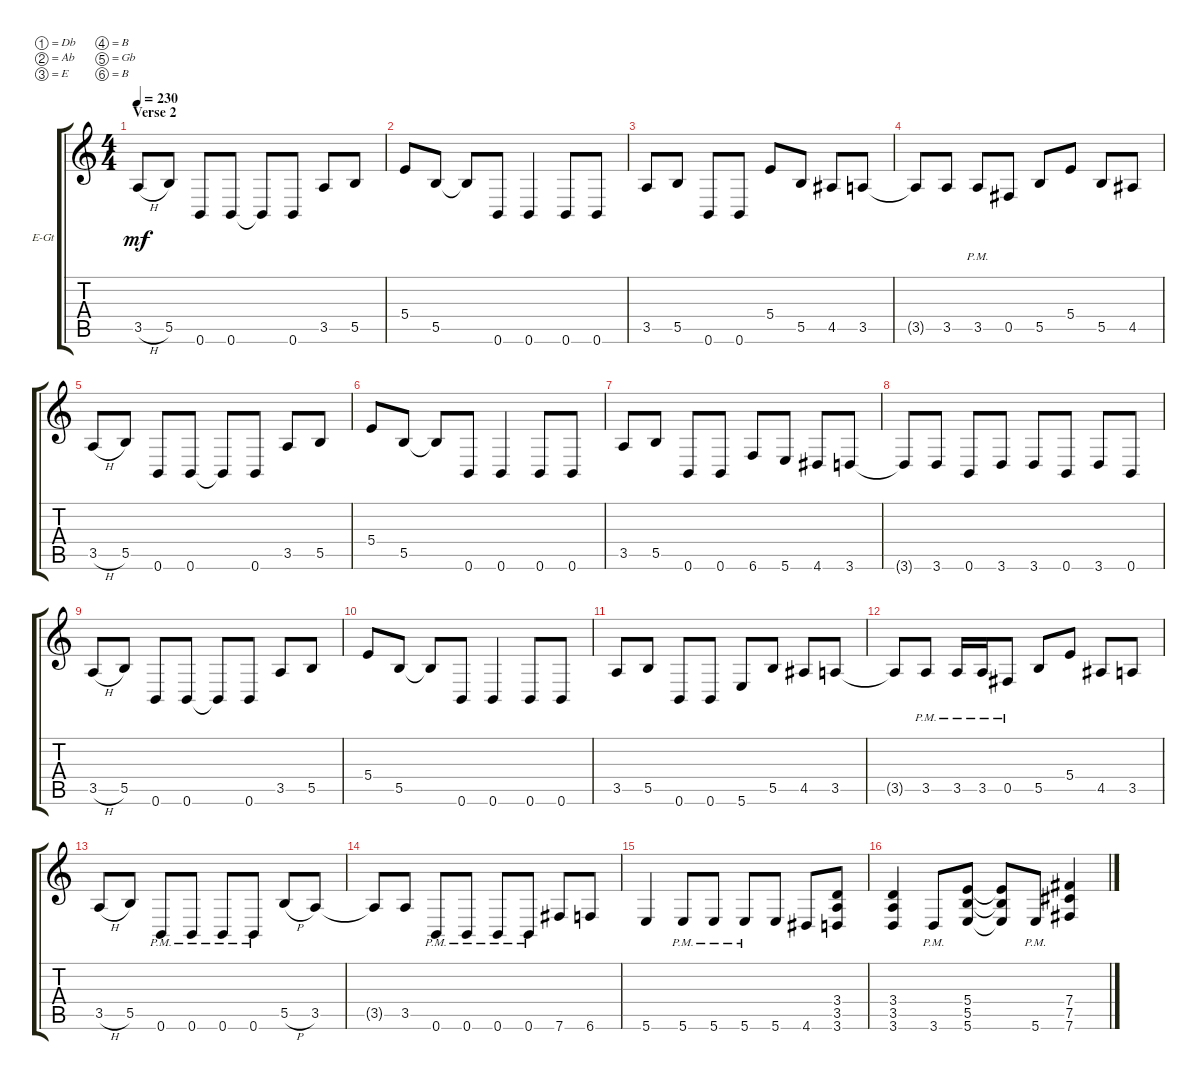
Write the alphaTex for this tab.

\bracketExtendMode groupsimilarinstruments
\firstSystemTrackNameOrientation horizontal
\otherSystemsTrackNameOrientation horizontal
\track ("Electric Guitar 1" "E-Gt") {instrument distortionguitar}
\staff {score tabs}
\tuning (Db4 Ab3 E3 B2 Gb2 B1)
\ts (4 4)
\section ("" "Verse 2")
\tempo 230
\clef g2
\ks c
3.5{h}.8{dy mf} 5.5.8 0.6.8 0.6.8 0.6{t}.8 0.6.8 3.5.8 5.5.8 |
5.4.8 5.5.8 5.5{t}.8 0.6.8 0.6.4 0.6.8 0.6.8 |
3.5.8 5.5.8 0.6.8 0.6.8 5.4.8 5.5.8 4.5.8 3.5.8 |
3.5{t}.8 3.5.8 3.5{pm}.8 0.5.8 5.5.8 5.4.8 5.5.8 4.5.8 |
3.5{h}.8 5.5.8 0.6.8 0.6.8 0.6{t}.8 0.6.8 3.5.8 5.5.8 |
5.4.8 5.5.8 5.5{t}.8 0.6.8 0.6.4 0.6.8 0.6.8 |
3.5.8 5.5.8 0.6.8 0.6.8 6.6.8 5.6.8 4.6.8 3.6.8 |
3.6{t}.8 3.6.8 0.6.8 3.6.8 3.6.8 0.6.8 3.6.8 0.6.8 |
3.5{h}.8 5.5.8 0.6.8 0.6.8 0.6{t}.8 0.6.8 3.5.8 5.5.8 |
5.4.8 5.5.8 5.5{t}.8 0.6.8 0.6.4 0.6.8 0.6.8 |
3.5.8 5.5.8 0.6.8 0.6.8 5.6.8 5.5.8 4.5.8 3.5.8 |
3.5{t}.8 3.5{pm}.8 3.5{pm}.16 3.5{pm}.16 0.5{pm}.8 5.5.8 5.4.8 4.5.8 3.5.8 |
3.5{h}.8 5.5.8 0.6{pm}.8 0.6{pm}.8 0.6{pm}.8 0.6{pm}.8 5.5{h}.8 3.5.8 |
3.5{t}.8 3.5.8 0.6{pm}.8 0.6{pm}.8 0.6{pm}.8 0.6{pm}.8 7.6.8 6.6.8 |
5.6.4 5.6{pm}.8 5.6{pm}.8 5.6{pm}.8 5.6.8 4.6.8 (3.6 3.5 3.4).8 |
(3.6 3.4 3.5).4 3.6{pm}.8 (5.4 5.5 5.6).8 (5.6{t} 5.5{t} 5.4{t}).8 5.6{pm}.8 (7.4 7.5 7.6).4
